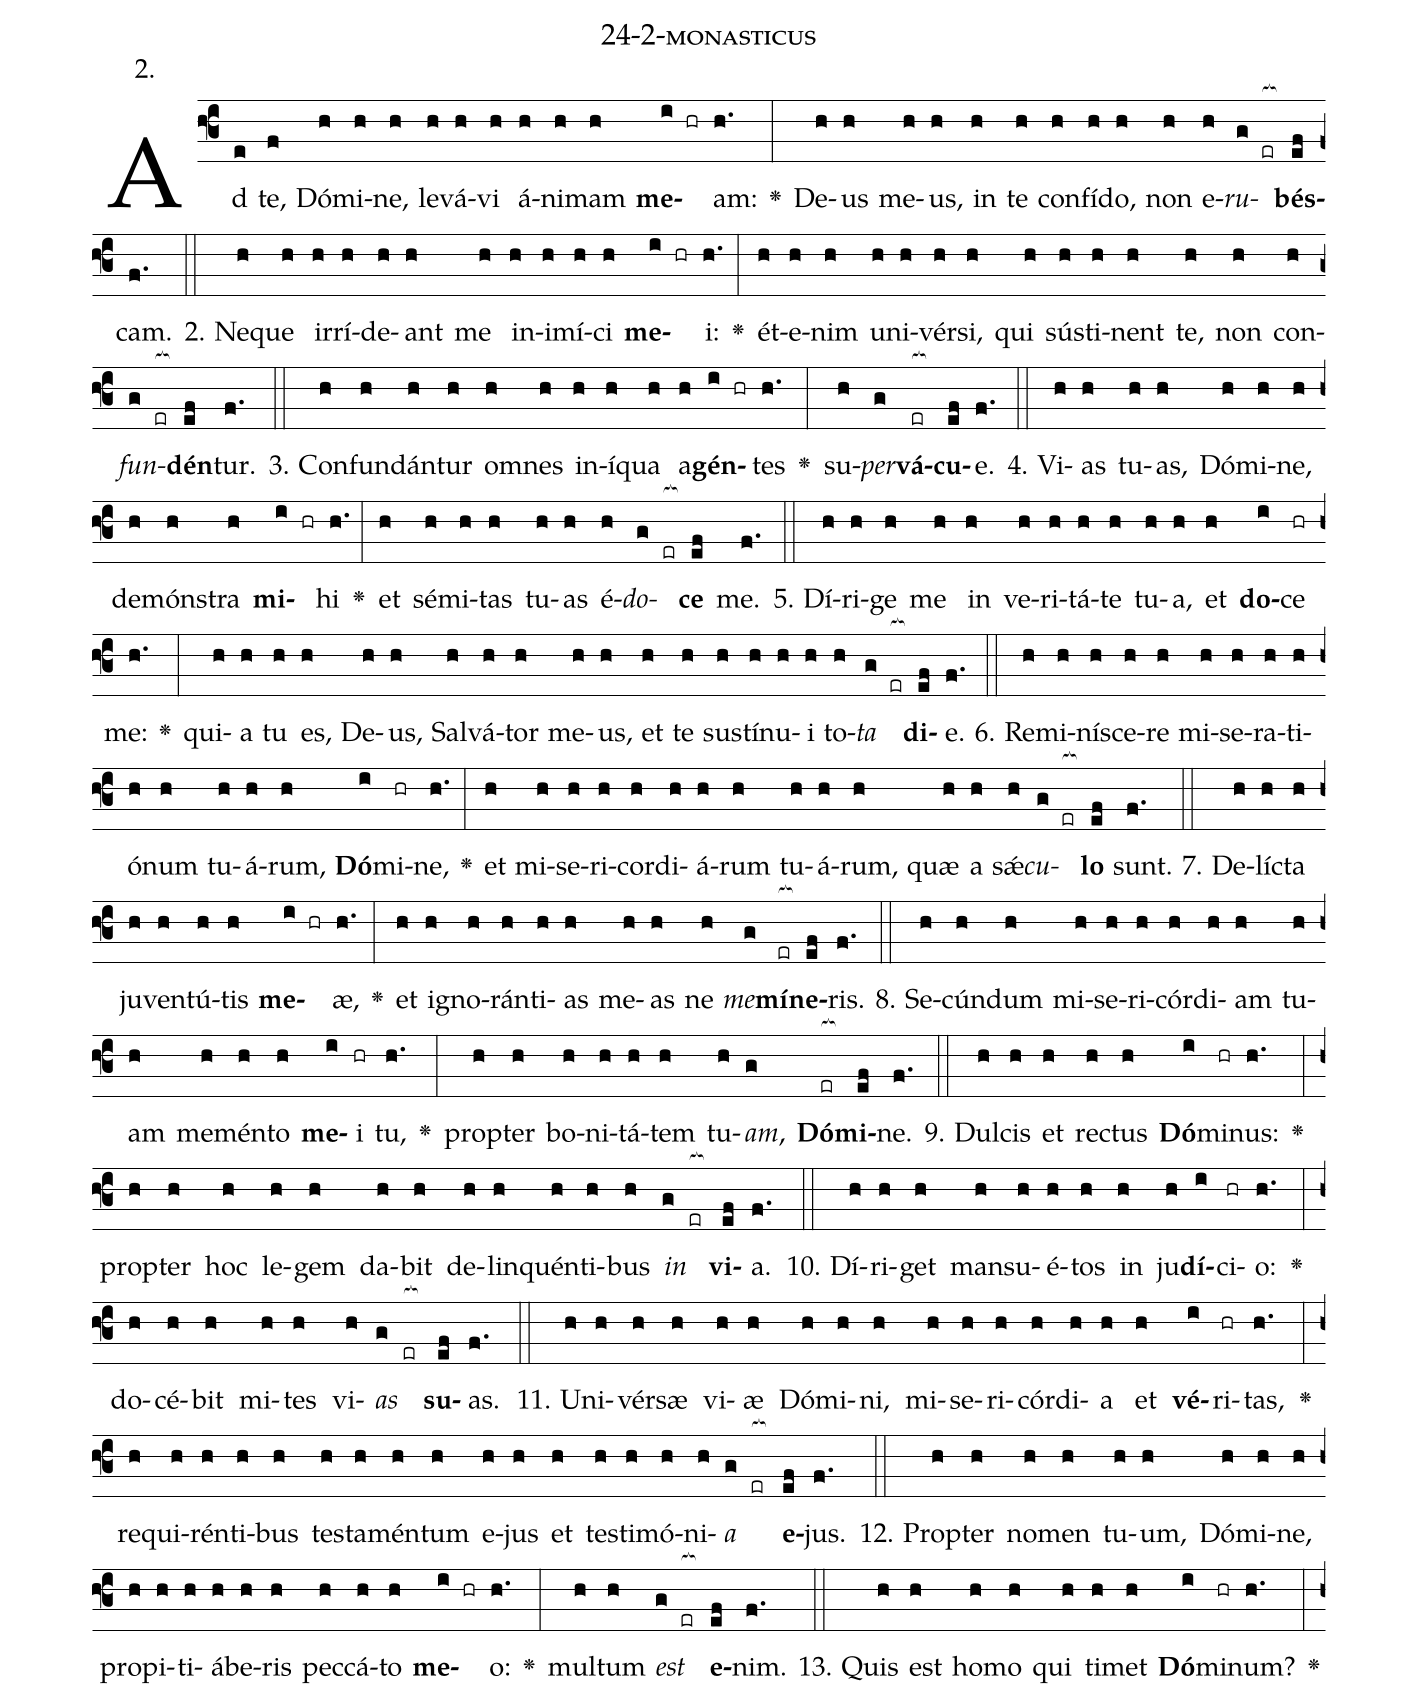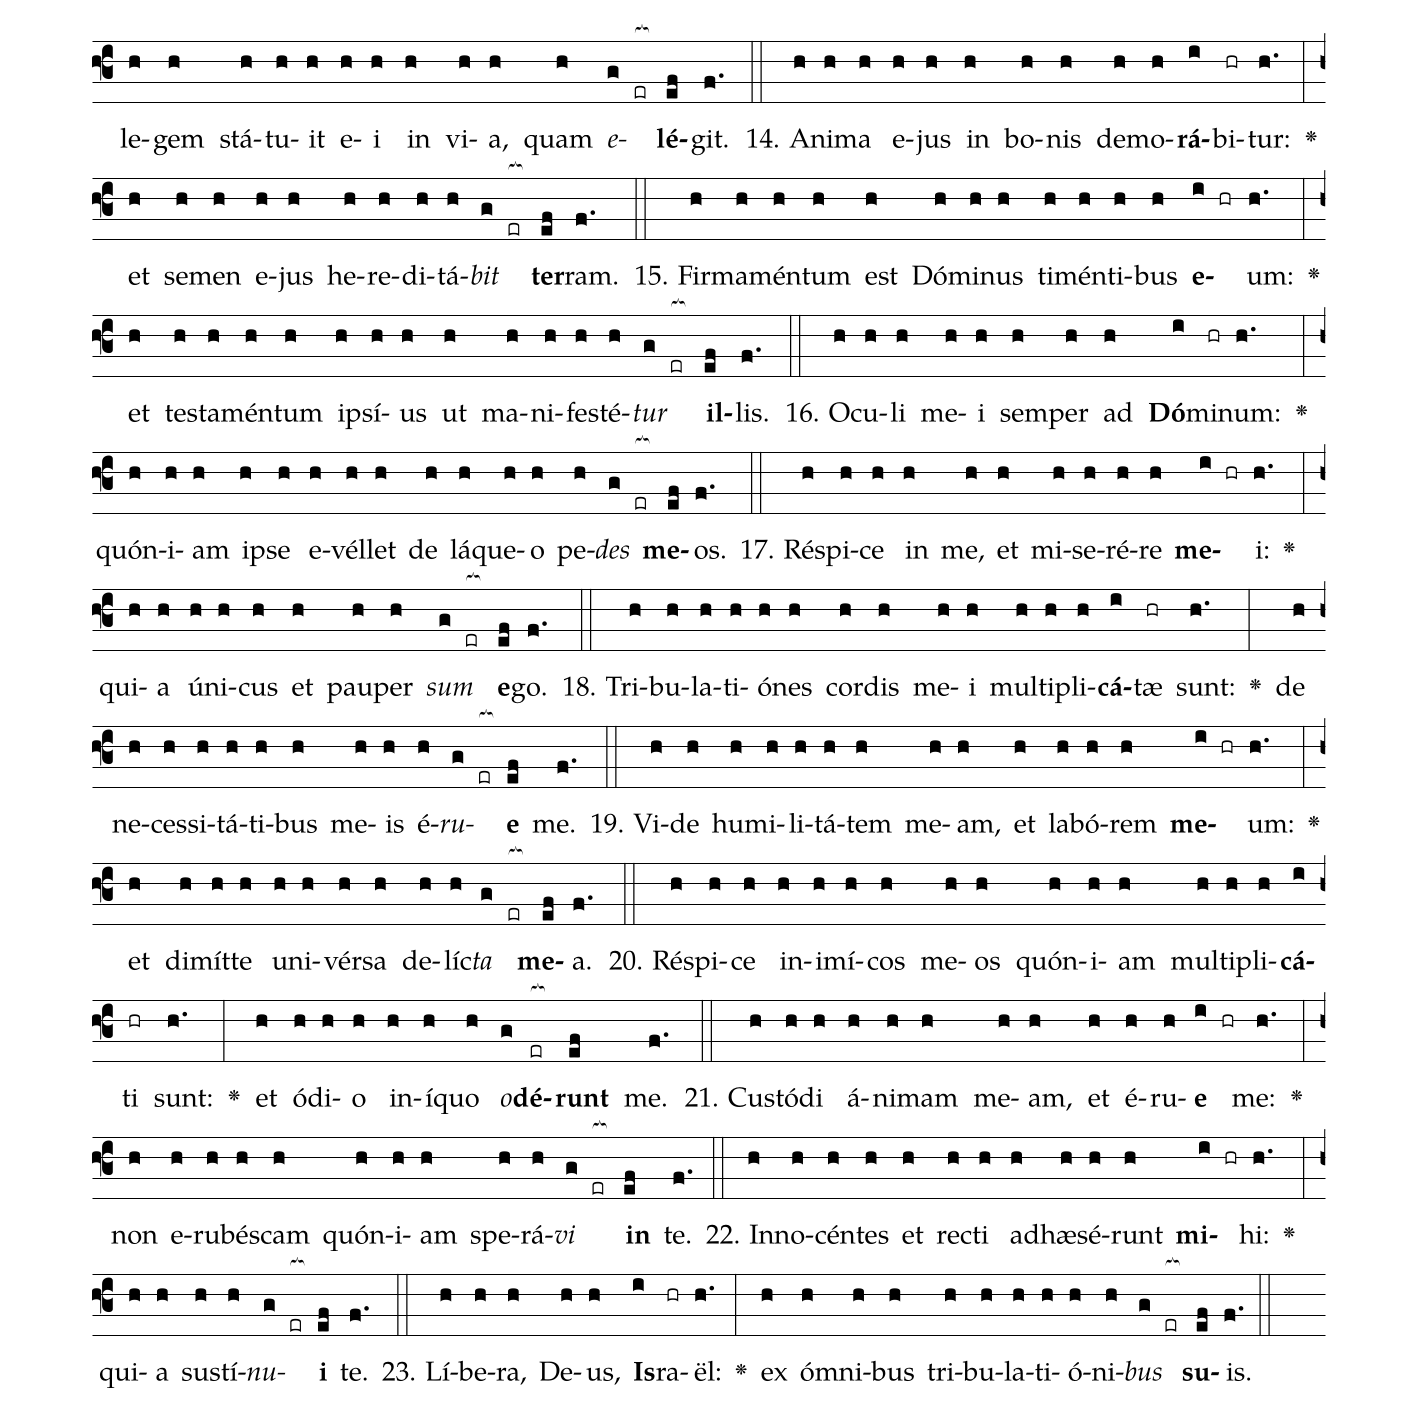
name: 24-2-monasticus;
annotation: 2.;
%%
(f3)Ad(e) te,(f) Dó(h)mi(h)ne,(h) le(h)vá(h)vi(h) á(h)ni(h)mam(h) <b>me</b>(i hr)am:(h.) <v>\greheightstar</v>(:) De(h)us(h) me(h)us,(h) in(h) te(h) con(h)fí(h)do,(h) non(h) e(h)<i>ru</i>(g er[ocb:1{])<b>bés</b>(ef[ocb:0}])cam.(f.) (::)
2. Ne(h)que(h) ir(h)rí(h)de(h)ant(h) me(h) in(h)i(h)mí(h)ci(h) <b>me</b>(i hr)i:(h.) <v>\greheightstar</v>(:) ét(h)e(h)nim(h) u(h)ni(h)vér(h)si,(h) qui(h) sús(h)ti(h)nent(h) te,(h) non(h) con(h)<i>fun</i>(g er[ocb:1{])<b>dén</b>(ef[ocb:0}])tur.(f.) (::)
3. Con(h)fun(h)dán(h)tur(h) om(h)nes(h) in(h)í(h)qua(h) a(h)<b>gén</b>(i hr)tes(h.) <v>\greheightstar</v>(:) su(h)<i>per</i>(g)<b>vá</b>(er[ocb:1{])<b>cu</b>(ef[ocb:0}])e.(f.) (::)
4. Vi(h)as(h) tu(h)as,(h) Dó(h)mi(h)ne,(h) de(h)móns(h)tra(h) <b>mi</b>(i hr)hi(h.) <v>\greheightstar</v>(:) et(h) sé(h)mi(h)tas(h) tu(h)as(h) é(h)<i>do</i>(g er[ocb:1{])<b>ce</b>(ef[ocb:0}]) me.(f.) (::)
5. Dí(h)ri(h)ge(h) me(h) in(h) ve(h)ri(h)tá(h)te(h) tu(h)a,(h) et(h) <b>do</b>(i)ce(hr) me:(h.) <v>\greheightstar</v>(:) qui(h)a(h) tu(h) es,(h) De(h)us,(h) Sal(h)vá(h)tor(h) me(h)us,(h) et(h) te(h) sus(h)tí(h)nu(h)i(h) to(h)<i>ta</i>(g er[ocb:1{]) <b>di</b>(ef[ocb:0}])e.(f.) (::)
6. Re(h)mi(h)ní(h)sce(h)re(h) mi(h)se(h)ra(h)ti(h)ó(h)num(h) tu(h)á(h)rum,(h) <b>Dó</b>(i)mi(hr)ne,(h.) <v>\greheightstar</v>(:) et(h) mi(h)se(h)ri(h)cor(h)di(h)á(h)rum(h) tu(h)á(h)rum,(h) quæ(h) a(h) sǽ(h)<i>cu</i>(g er[ocb:1{])<b>lo</b>(ef[ocb:0}]) sunt.(f.) (::)
7. De(h)líc(h)ta(h) ju(h)ven(h)tú(h)tis(h) <b>me</b>(i hr)æ,(h.) <v>\greheightstar</v>(:) et(h) i(h)gno(h)rán(h)ti(h)as(h) me(h)as(h) ne(h) <i>me</i>(g)<b>mí</b>(er[ocb:1{])<b>ne</b>(ef[ocb:0}])ris.(f.) (::)
8. Se(h)cún(h)dum(h) mi(h)se(h)ri(h)cór(h)di(h)am(h) tu(h)am(h) me(h)mén(h)to(h) <b>me</b>(i)i(hr) tu,(h.) <v>\greheightstar</v>(:) prop(h)ter(h) bo(h)ni(h)tá(h)tem(h) tu(h)<i>am</i>,(g) <b>Dó</b>(er[ocb:1{])<b>mi</b>(ef[ocb:0}])ne.(f.) (::)
9. Dul(h)cis(h) et(h) rec(h)tus(h) <b>Dó</b>(i)mi(hr)nus:(h.) <v>\greheightstar</v>(:) prop(h)ter(h) hoc(h) le(h)gem(h) da(h)bit(h) de(h)lin(h)quén(h)ti(h)bus(h) <i>in</i>(g er[ocb:1{]) <b>vi</b>(ef[ocb:0}])a.(f.) (::)
10. Dí(h)ri(h)get(h) man(h)su(h)é(h)tos(h) in(h) ju(h)<b>dí</b>(i)ci(hr)o:(h.) <v>\greheightstar</v>(:) do(h)cé(h)bit(h) mi(h)tes(h) vi(h)<i>as</i>(g er[ocb:1{]) <b>su</b>(ef[ocb:0}])as.(f.) (::)
11. U(h)ni(h)vér(h)sæ(h) vi(h)æ(h) Dó(h)mi(h)ni,(h) mi(h)se(h)ri(h)cór(h)di(h)a(h) et(h) <b>vé</b>(i)ri(hr)tas,(h.) <v>\greheightstar</v>(:) re(h)qui(h)rén(h)ti(h)bus(h) tes(h)ta(h)mén(h)tum(h) e(h)jus(h) et(h) tes(h)ti(h)mó(h)ni(h)<i>a</i>(g er[ocb:1{]) <b>e</b>(ef[ocb:0}])jus.(f.) (::)
12. Prop(h)ter(h) no(h)men(h) tu(h)um,(h) Dó(h)mi(h)ne,(h) pro(h)pi(h)ti(h)á(h)be(h)ris(h) pec(h)cá(h)to(h) <b>me</b>(i hr)o:(h.) <v>\greheightstar</v>(:) mul(h)tum(h) <i>est</i>(g er[ocb:1{]) <b>e</b>(ef[ocb:0}])nim.(f.) (::)
13. Quis(h) est(h) ho(h)mo(h) qui(h) ti(h)met(h) <b>Dó</b>(i)mi(hr)num?(h.) <v>\greheightstar</v>(:) le(h)gem(h) stá(h)tu(h)it(h) e(h)i(h) in(h) vi(h)a,(h) quam(h) <i>e</i>(g er[ocb:1{])<b>lé</b>(ef[ocb:0}])git.(f.) (::)
14. A(h)ni(h)ma(h) e(h)jus(h) in(h) bo(h)nis(h) de(h)mo(h)<b>rá</b>(i)bi(hr)tur:(h.) <v>\greheightstar</v>(:) et(h) se(h)men(h) e(h)jus(h) he(h)re(h)di(h)tá(h)<i>bit</i>(g er[ocb:1{]) <b>ter</b>(ef[ocb:0}])ram.(f.) (::)
15. Fir(h)ma(h)mén(h)tum(h) est(h) Dó(h)mi(h)nus(h) ti(h)mén(h)ti(h)bus(h) <b>e</b>(i hr)um:(h.) <v>\greheightstar</v>(:) et(h) tes(h)ta(h)mén(h)tum(h) ip(h)sí(h)us(h) ut(h) ma(h)ni(h)fes(h)té(h)<i>tur</i>(g er[ocb:1{]) <b>il</b>(ef[ocb:0}])lis.(f.) (::)
16. O(h)cu(h)li(h) me(h)i(h) sem(h)per(h) ad(h) <b>Dó</b>(i)mi(hr)num:(h.) <v>\greheightstar</v>(:) quón(h)i(h)am(h) ip(h)se(h) e(h)vél(h)let(h) de(h) lá(h)que(h)o(h) pe(h)<i>des</i>(g er[ocb:1{]) <b>me</b>(ef[ocb:0}])os.(f.) (::)
17. Ré(h)spi(h)ce(h) in(h) me,(h) et(h) mi(h)se(h)ré(h)re(h) <b>me</b>(i hr)i:(h.) <v>\greheightstar</v>(:) qui(h)a(h) ú(h)ni(h)cus(h) et(h) pau(h)per(h) <i>sum</i>(g er[ocb:1{]) <b>e</b>(ef[ocb:0}])go.(f.) (::)
18. Tri(h)bu(h)la(h)ti(h)ó(h)nes(h) cor(h)dis(h) me(h)i(h) mul(h)ti(h)pli(h)<b>cá</b>(i)tæ(hr) sunt:(h.) <v>\greheightstar</v>(:) de(h) ne(h)ces(h)si(h)tá(h)ti(h)bus(h) me(h)is(h) é(h)<i>ru</i>(g er[ocb:1{])<b>e</b>(ef[ocb:0}]) me.(f.) (::)
19. Vi(h)de(h) hu(h)mi(h)li(h)tá(h)tem(h) me(h)am,(h) et(h) la(h)bó(h)rem(h) <b>me</b>(i hr)um:(h.) <v>\greheightstar</v>(:) et(h) di(h)mít(h)te(h) u(h)ni(h)vér(h)sa(h) de(h)líc(h)<i>ta</i>(g er[ocb:1{]) <b>me</b>(ef[ocb:0}])a.(f.) (::)
20. Ré(h)spi(h)ce(h) in(h)i(h)mí(h)cos(h) me(h)os(h) quón(h)i(h)am(h) mul(h)ti(h)pli(h)<b>cá</b>(i)ti(hr) sunt:(h.) <v>\greheightstar</v>(:) et(h) ó(h)di(h)o(h) in(h)í(h)quo(h) <i>o</i>(g)<b>dé</b>(er[ocb:1{])<b>runt</b>(ef[ocb:0}]) me.(f.) (::)
21. Cus(h)tó(h)di(h) á(h)ni(h)mam(h) me(h)am,(h) et(h) é(h)ru(h)<b>e</b>(i hr) me:(h.) <v>\greheightstar</v>(:) non(h) e(h)ru(h)bés(h)cam(h) quón(h)i(h)am(h) spe(h)rá(h)<i>vi</i>(g er[ocb:1{]) <b>in</b>(ef[ocb:0}]) te.(f.) (::)
22. In(h)no(h)cén(h)tes(h) et(h) rec(h)ti(h) ad(h)hæ(h)sé(h)runt(h) <b>mi</b>(i hr)hi:(h.) <v>\greheightstar</v>(:) qui(h)a(h) sus(h)tí(h)<i>nu</i>(g er[ocb:1{])<b>i</b>(ef[ocb:0}]) te.(f.) (::)
23. Lí(h)be(h)ra,(h) De(h)us,(h) <b>Is</b>(i)ra(hr)ël:(h.) <v>\greheightstar</v>(:) ex(h) óm(h)ni(h)bus(h) tri(h)bu(h)la(h)ti(h)ó(h)ni(h)<i>bus</i>(g er[ocb:1{]) <b>su</b>(ef[ocb:0}])is.(f.) (::)
